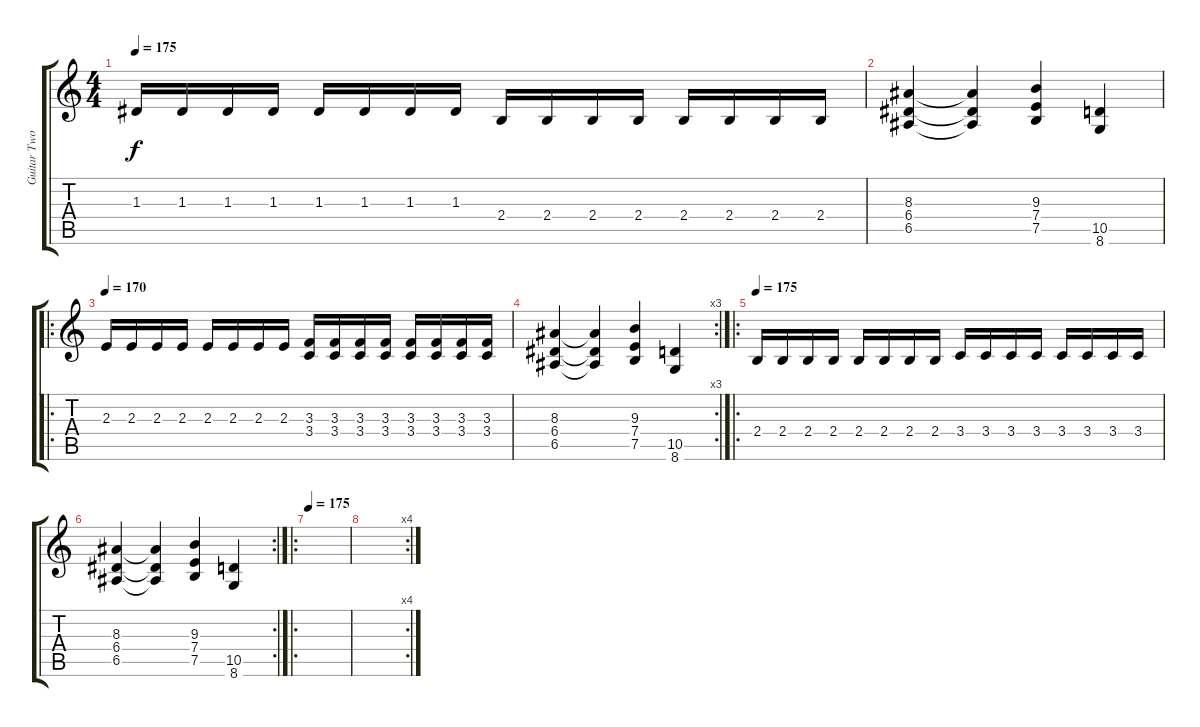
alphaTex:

\track ("Guitar Two" "Guitar Two") {instrument distortionguitar}
\staff {score tabs}
\tuning (B3 Gb3 D3 A2 E2 B1) {hide}
\ts (4 4)
\tempo 175
\clef g2
\ks c
1.3.16{dy f} 1.3.16 1.3.16 1.3.16 1.3.16 1.3.16 1.3.16 1.3.16 2.4.16 2.4.16 2.4.16 2.4.16 2.4.16 2.4.16 2.4.16 2.4.16 |
(8.3 6.4 6.5).4 (8.3{t} 6.4{t} 6.5{t}).4 (9.3 7.4 7.5).4 (10.5 8.6).4 |
\ro
\tempo 175
\tempo 170
2.3.16 2.3.16 2.3.16 2.3.16 2.3.16 2.3.16 2.3.16 2.3.16 (3.3 3.4).16 (3.3 3.4).16 (3.3 3.4).16 (3.3 3.4).16 (3.3 3.4).16 (3.3 3.4).16 (3.3 3.4).16 (3.3 3.4).16 |
\rc 3
(8.3 6.4 6.5).4 (8.3{t} 6.4{t} 6.5{t}).4 (9.3 7.4 7.5).4 (10.5 8.6).4 |
\ro
\tempo 175
2.4.16 2.4.16 2.4.16 2.4.16 2.4.16 2.4.16 2.4.16 2.4.16 3.4.16 3.4.16 3.4.16 3.4.16 3.4.16 3.4.16 3.4.16 3.4.16 |
\rc 2
(8.3 6.4 6.5).4 (8.3{t} 6.4{t} 6.5{t}).4 (9.3 7.4 7.5).4 (10.5 8.6).4 |
\ro
\tempo 175
|
\rc 4
